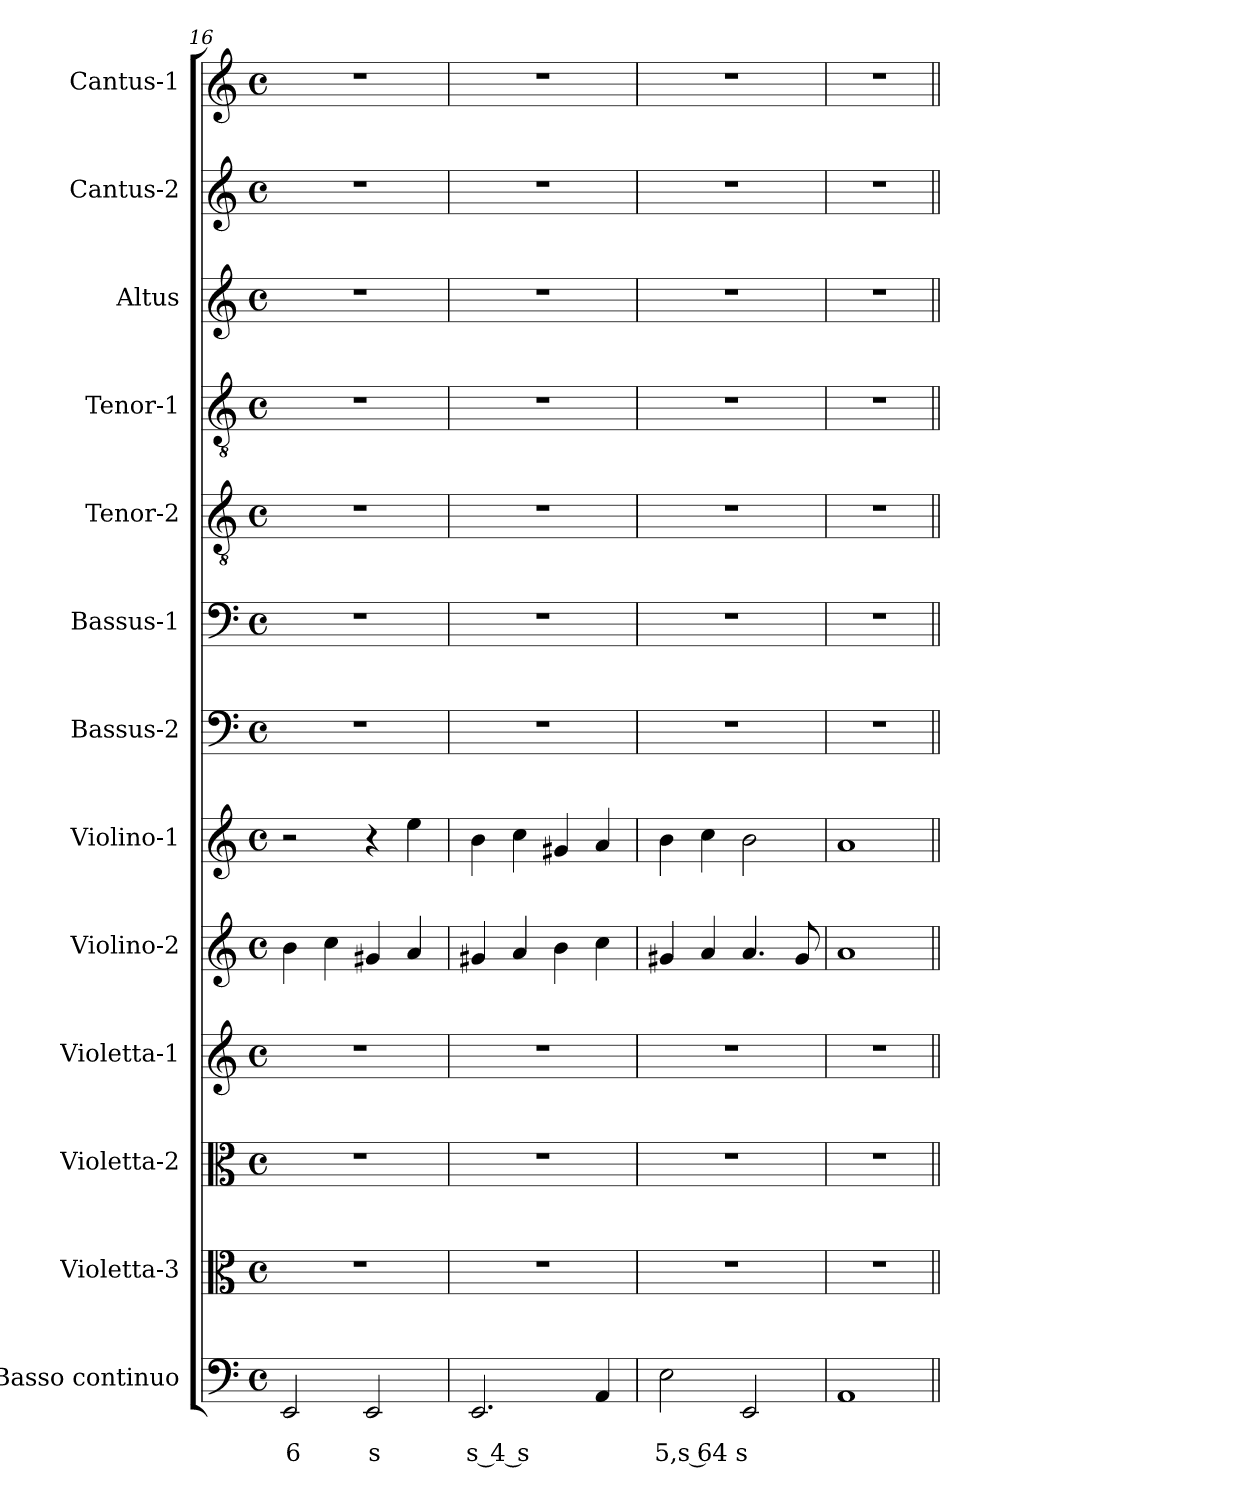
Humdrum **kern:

**kern	**text	**text	**kern	**kern	**kern	**kern	**kern	**kern	**kern	**kern	**kern	**kern	**kern	**kern
*part13	*part13	*part13	*part12	*part11	*part10	*part9	*part8	*part7	*part6	*part5	*part4	*part3	*part2	*part1
*staff13	*staff13	*staff13	*staff12	*staff11	*staff10	*staff9	*staff8	*staff7	*staff6	*staff5	*staff4	*staff3	*staff2	*staff1
*I"Basso continuo	*	*	*I"Violetta-3	*I"Violetta-2	*I"Violetta-1	*I"Violino-2	*I"Violino-1	*I"Bassus-2	*I"Bassus-1	*I"Tenor-2	*I"Tenor-1	*I"Altus	*I"Cantus-2	*I"Cantus-1
*I'BC	*	*	*I'Va3	*I'Va2	*I'Va1	*I'Vi2	*I'Vi1	*I'B2	*I'B1	*I'T2	*I'T1	*I'A	*I'C2	*I'C1
*clefF4	*	*	*clefC3	*clefC3	*clefG2	*clefG2	*clefG2	*clefF4	*clefF4	*clefGv2	*clefGv2	*clefG2	*clefG2	*clefG2
*k[]	*	*	*k[]	*k[]	*k[]	*k[]	*k[]	*k[]	*k[]	*k[]	*k[]	*k[]	*k[]	*k[]
*C:	*	*	*C:	*C:	*C:	*C:	*C:	*C:	*C:	*C:	*C:	*C:	*C:	*C:
*M4/4	*	*	*M4/4	*M4/4	*M4/4	*M4/4	*M4/4	*M4/4	*M4/4	*M4/4	*M4/4	*M4/4	*M4/4	*M4/4
*met(c)	*	*	*met(c)	*met(c)	*met(c)	*met(c)	*met(c)	*met(c)	*met(c)	*met(c)	*met(c)	*met(c)	*met(c)	*met(c)
=16	=16	=16	=16	=16	=16	=16	=16	=16	=16	=16	=16	=16	=16	=16
!	!	!LO:LY:b	!	!	!	!	!	!	!	!	!	!	!	!
2EE/	.	6	1r	1r	1r	4b\	2r	1r	1r	1r	1r	1r	1r	1r
.	.	.	.	.	.	4cc\	.	.	.	.	.	.	.	.
!	!	!LO:LY:b	!	!	!	!	!	!	!	!	!	!	!	!
2EE/	.	s	.	.	.	4g#X/	4r	.	.	.	.	.	.	.
.	.	.	.	.	.	4a/	4ee\	.	.	.	.	.	.	.
=17	=17	=17	=17	=17	=17	=17	=17	=17	=17	=17	=17	=17	=17	=17
!	!	!LO:LY:b	!	!	!	!	!	!	!	!	!	!	!	!
2.EE/	.	s 4 s	1r	1r	1r	4g#X/	4b\	1r	1r	1r	1r	1r	1r	1r
.	.	.	.	.	.	4a/	4cc\	.	.	.	.	.	.	.
.	.	.	.	.	.	4b\	4g#X/	.	.	.	.	.	.	.
4AA/	.	.	.	.	.	4cc\	4a/	.	.	.	.	.	.	.
=18	=18	=18	=18	=18	=18	=18	=18	=18	=18	=18	=18	=18	=18	=18
!	!	!LO:LY:b	!	!	!	!	!	!	!	!	!	!	!	!
2E\	.	5,s 64	1r	1r	1r	4g#X/	4b\	1r	1r	1r	1r	1r	1r	1r
.	.	.	.	.	.	4a/	4cc\	.	.	.	.	.	.	.
!	!	!LO:LY:b	!	!	!	!	!	!	!	!	!	!	!	!
2EE/	.	s	.	.	.	4.a/	2b\	.	.	.	.	.	.	.
.	.	.	.	.	.	8g#/	.	.	.	.	.	.	.	.
=19	=19	=19	=19	=19	=19	=19	=19	=19	=19	=19	=19	=19	=19	=19
1AA	.	.	1r	1r	1r	1a	1a	1r	1r	1r	1r	1r	1r	1r
=||	=||	=||	=||	=||	=||	=||	=||	=||	=||	=||	=||	=||	=||	=||
*-	*-	*-	*-	*-	*-	*-	*-	*-	*-	*-	*-	*-	*-	*-
